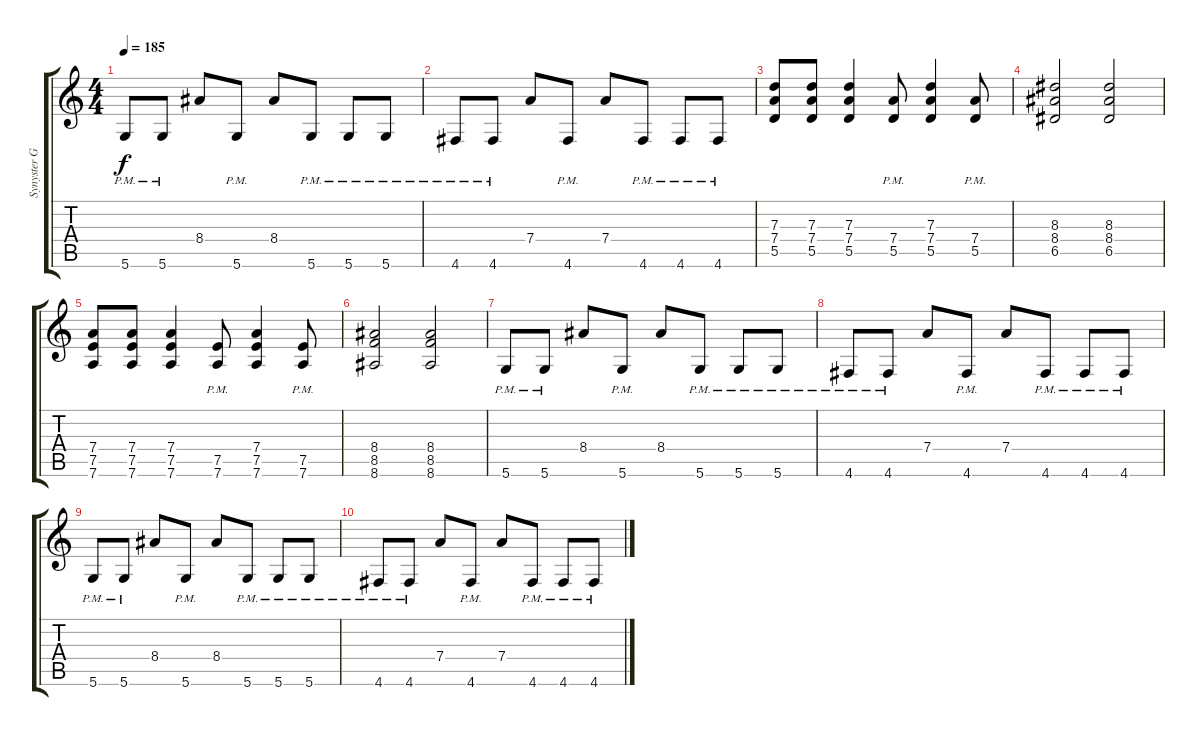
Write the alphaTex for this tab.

\track ("Synyster Gates" "Synyster G") {instrument distortionguitar}
\staff {score tabs}
\tuning (E4 B3 G3 D3 A2 D2) {hide}
\ts (4 4)
\tempo 185
\clef g2
\ks c
5.6{pm}.8{dy f} 5.6{pm}.8 8.4.8 5.6{pm}.8 8.4.8 5.6{pm}.8 5.6{pm}.8 5.6{pm}.8 |
4.6{pm}.8 4.6{pm}.8 7.4.8 4.6{pm}.8 7.4.8 4.6{pm}.8 4.6{pm}.8 4.6{pm}.8 |
(7.3 7.4 5.5).8 (7.3 7.4 5.5).8 (7.3 7.4 5.5).4 (7.4{pm} 5.5{pm}).8 (7.3 7.4 5.5).4 (7.4{pm} 5.5{pm}).8 |
(8.3 8.4 6.5).2 (8.3 8.4 6.5).2 |
(7.4 7.5 7.6).8 (7.4 7.5 7.6).8 (7.4 7.5 7.6).4 (7.5{pm} 7.6{pm}).8 (7.4 7.5 7.6).4 (7.5{pm} 7.6{pm}).8 |
(8.4 8.5 8.6).2 (8.4 8.5 8.6).2 |
5.6{pm}.8 5.6{pm}.8 8.4.8 5.6{pm}.8 8.4.8 5.6{pm}.8 5.6{pm}.8 5.6{pm}.8 |
4.6{pm}.8 4.6{pm}.8 7.4.8 4.6{pm}.8 7.4.8 4.6{pm}.8 4.6{pm}.8 4.6{pm}.8 |
5.6{pm}.8 5.6{pm}.8 8.4.8 5.6{pm}.8 8.4.8 5.6{pm}.8 5.6{pm}.8 5.6{pm}.8 |
4.6{pm}.8 4.6{pm}.8 7.4.8 4.6{pm}.8 7.4.8 4.6{pm}.8 4.6{pm}.8 4.6{pm}.8
